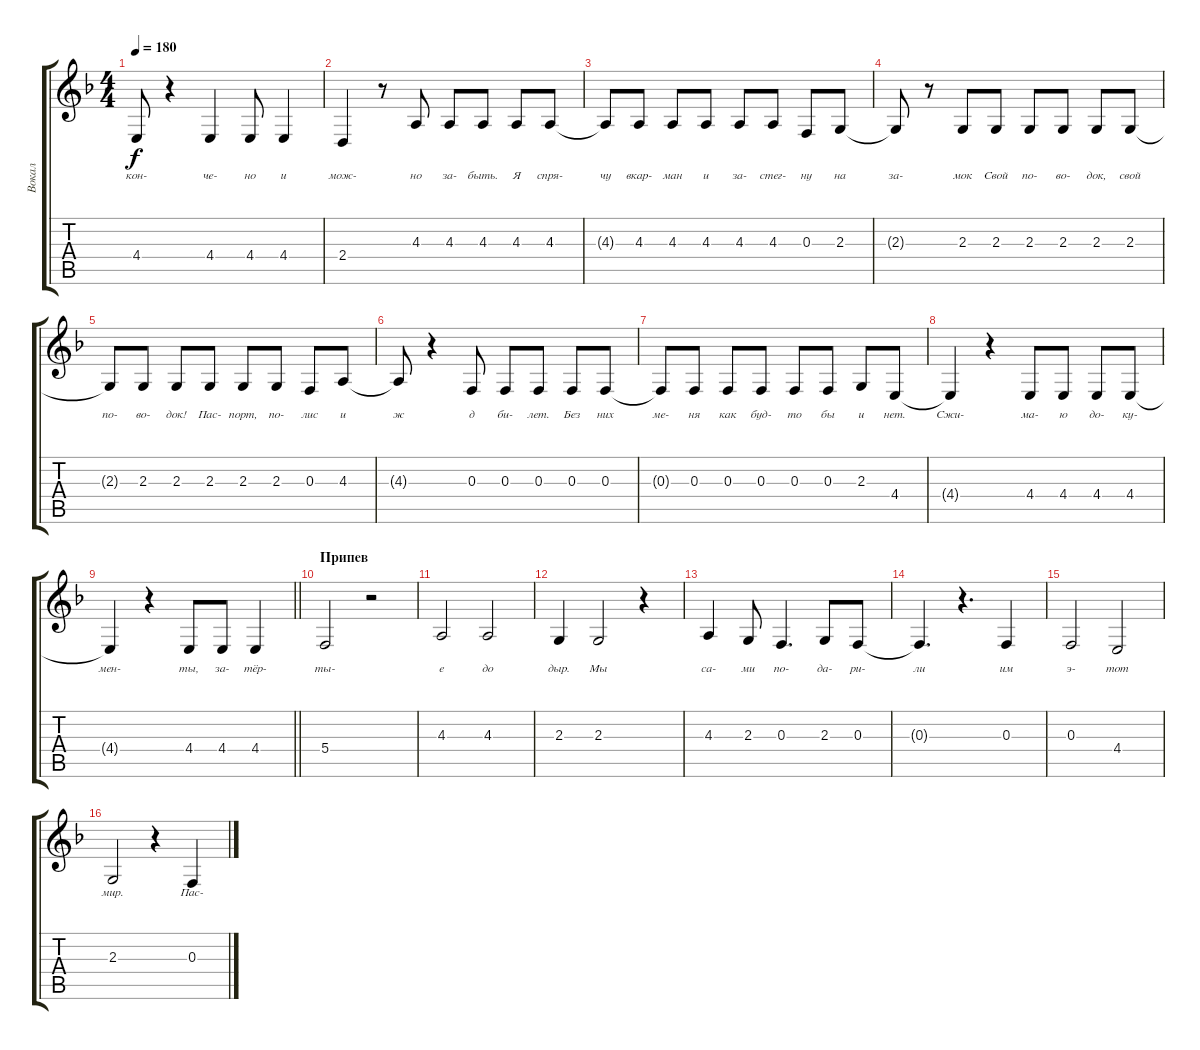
\track ("Вокал" "Вокал") {instrument violin}
\staff {score tabs}
\tuning (D4 A3 F3 C3 G2 C2) {hide}
\ts (4 4)
\tempo 180
\clef g2
\ks dminor
4.4{t}.8{lyrics (0 "кон-") lyrics (1 "") lyrics (2 "") lyrics (3 "") lyrics (4 "") dy f} r.4 4.4.4{lyrics (0 "че-") lyrics (1 "") lyrics (2 "") lyrics (3 "") lyrics (4 "")} 4.4.8{lyrics (0 "но") lyrics (1 "") lyrics (2 "") lyrics (3 "") lyrics (4 "")} 4.4.4{lyrics (0 "и") lyrics (1 "") lyrics (2 "") lyrics (3 "") lyrics (4 "")} |
2.4.4{lyrics (0 "мож-") lyrics (1 "") lyrics (2 "") lyrics (3 "") lyrics (4 "")} r.8 4.3.8{lyrics (0 "но") lyrics (1 "") lyrics (2 "") lyrics (3 "") lyrics (4 "")} 4.3.8{lyrics (0 "за-") lyrics (1 "") lyrics (2 "") lyrics (3 "") lyrics (4 "")} 4.3.8{lyrics (0 "быть.") lyrics (1 "") lyrics (2 "") lyrics (3 "") lyrics (4 "")} 4.3.8{lyrics (0 "Я") lyrics (1 "") lyrics (2 "") lyrics (3 "") lyrics (4 "")} 4.3.8{lyrics (0 "спря-") lyrics (1 "") lyrics (2 "") lyrics (3 "") lyrics (4 "")} |
4.3{t}.8{lyrics (0 "чу") lyrics (1 "") lyrics (2 "") lyrics (3 "") lyrics (4 "")} 4.3.8{lyrics (0 "вкар-") lyrics (1 "") lyrics (2 "") lyrics (3 "") lyrics (4 "")} 4.3.8{lyrics (0 "ман") lyrics (1 "") lyrics (2 "") lyrics (3 "") lyrics (4 "")} 4.3.8{lyrics (0 "и") lyrics (1 "") lyrics (2 "") lyrics (3 "") lyrics (4 "")} 4.3.8{lyrics (0 "за-") lyrics (1 "") lyrics (2 "") lyrics (3 "") lyrics (4 "")} 4.3.8{lyrics (0 "стег-") lyrics (1 "") lyrics (2 "") lyrics (3 "") lyrics (4 "")} 0.3.8{lyrics (0 "ну") lyrics (1 "") lyrics (2 "") lyrics (3 "") lyrics (4 "")} 2.3.8{lyrics (0 "на") lyrics (1 "") lyrics (2 "") lyrics (3 "") lyrics (4 "")} |
2.3{t}.8{lyrics (0 "за-") lyrics (1 "") lyrics (2 "") lyrics (3 "") lyrics (4 "")} r.8 2.3.8{lyrics (0 "мок") lyrics (1 "") lyrics (2 "") lyrics (3 "") lyrics (4 "")} 2.3.8{lyrics (0 "Свой") lyrics (1 "") lyrics (2 "") lyrics (3 "") lyrics (4 "")} 2.3.8{lyrics (0 "по-") lyrics (1 "") lyrics (2 "") lyrics (3 "") lyrics (4 "")} 2.3.8{lyrics (0 "во-") lyrics (1 "") lyrics (2 "") lyrics (3 "") lyrics (4 "")} 2.3.8{lyrics (0 "док,") lyrics (1 "") lyrics (2 "") lyrics (3 "") lyrics (4 "")} 2.3.8{lyrics (0 "свой") lyrics (1 "") lyrics (2 "") lyrics (3 "") lyrics (4 "")} |
2.3{t}.8{lyrics (0 "по-") lyrics (1 "") lyrics (2 "") lyrics (3 "") lyrics (4 "")} 2.3.8{lyrics (0 "во-") lyrics (1 "") lyrics (2 "") lyrics (3 "") lyrics (4 "")} 2.3.8{lyrics (0 "док!") lyrics (1 "") lyrics (2 "") lyrics (3 "") lyrics (4 "")} 2.3.8{lyrics (0 "Пас-") lyrics (1 "") lyrics (2 "") lyrics (3 "") lyrics (4 "")} 2.3.8{lyrics (0 "порт,") lyrics (1 "") lyrics (2 "") lyrics (3 "") lyrics (4 "")} 2.3.8{lyrics (0 "по-") lyrics (1 "") lyrics (2 "") lyrics (3 "") lyrics (4 "")} 0.3.8{lyrics (0 "лис") lyrics (1 "") lyrics (2 "") lyrics (3 "") lyrics (4 "")} 4.3.8{lyrics (0 "и") lyrics (1 "") lyrics (2 "") lyrics (3 "") lyrics (4 "")} |
4.3{t}.8{lyrics (0 "ж") lyrics (1 "") lyrics (2 "") lyrics (3 "") lyrics (4 "")} r.4 0.3.8{lyrics (0 "д") lyrics (1 "") lyrics (2 "") lyrics (3 "") lyrics (4 "")} 0.3.8{lyrics (0 "би-") lyrics (1 "") lyrics (2 "") lyrics (3 "") lyrics (4 "")} 0.3.8{lyrics (0 "лет.") lyrics (1 "") lyrics (2 "") lyrics (3 "") lyrics (4 "")} 0.3.8{lyrics (0 "Без") lyrics (1 "") lyrics (2 "") lyrics (3 "") lyrics (4 "")} 0.3.8{lyrics (0 "них") lyrics (1 "") lyrics (2 "") lyrics (3 "") lyrics (4 "")} |
0.3{t}.8{lyrics (0 "ме-") lyrics (1 "") lyrics (2 "") lyrics (3 "") lyrics (4 "")} 0.3.8{lyrics (0 "ня") lyrics (1 "") lyrics (2 "") lyrics (3 "") lyrics (4 "")} 0.3.8{lyrics (0 "как") lyrics (1 "") lyrics (2 "") lyrics (3 "") lyrics (4 "")} 0.3.8{lyrics (0 "буд-") lyrics (1 "") lyrics (2 "") lyrics (3 "") lyrics (4 "")} 0.3.8{lyrics (0 "то") lyrics (1 "") lyrics (2 "") lyrics (3 "") lyrics (4 "")} 0.3.8{lyrics (0 "бы") lyrics (1 "") lyrics (2 "") lyrics (3 "") lyrics (4 "")} 2.3.8{lyrics (0 "и") lyrics (1 "") lyrics (2 "") lyrics (3 "") lyrics (4 "")} 4.4.8{lyrics (0 "нет.") lyrics (1 "") lyrics (2 "") lyrics (3 "") lyrics (4 "")} |
4.4{t}.4{lyrics (0 "Сжи-") lyrics (1 "") lyrics (2 "") lyrics (3 "") lyrics (4 "")} r.4 4.4.8{lyrics (0 "ма-") lyrics (1 "") lyrics (2 "") lyrics (3 "") lyrics (4 "")} 4.4.8{lyrics (0 "ю") lyrics (1 "") lyrics (2 "") lyrics (3 "") lyrics (4 "")} 4.4.8{lyrics (0 "до-") lyrics (1 "") lyrics (2 "") lyrics (3 "") lyrics (4 "")} 4.4.8{lyrics (0 "ку-") lyrics (1 "") lyrics (2 "") lyrics (3 "") lyrics (4 "")} |
\barLineRight lightlight
4.4{t}.4{lyrics (0 "мен-") lyrics (1 "") lyrics (2 "") lyrics (3 "") lyrics (4 "")} r.4 4.4.8{lyrics (0 "ты,") lyrics (1 "") lyrics (2 "") lyrics (3 "") lyrics (4 "")} 4.4.8{lyrics (0 "за-") lyrics (1 "") lyrics (2 "") lyrics (3 "") lyrics (4 "")} 4.4.4{lyrics (0 "тёр-") lyrics (1 "") lyrics (2 "") lyrics (3 "") lyrics (4 "")} |
\section ("" "Припев")
5.4.2{lyrics (0 "ты-") lyrics (1 "") lyrics (2 "") lyrics (3 "") lyrics (4 "")} r.2 |
4.3.2{lyrics (0 "е") lyrics (1 "") lyrics (2 "") lyrics (3 "") lyrics (4 "")} 4.3.2{lyrics (0 "до") lyrics (1 "") lyrics (2 "") lyrics (3 "") lyrics (4 "")} |
2.3.4{lyrics (0 "дыр.") lyrics (1 "") lyrics (2 "") lyrics (3 "") lyrics (4 "")} 2.3.2{lyrics (0 "Мы") lyrics (1 "") lyrics (2 "") lyrics (3 "") lyrics (4 "")} r.4 |
4.3.4{lyrics (0 "са-") lyrics (1 "") lyrics (2 "") lyrics (3 "") lyrics (4 "")} 2.3.8{lyrics (0 "ми") lyrics (1 "") lyrics (2 "") lyrics (3 "") lyrics (4 "")} 0.3.4{d lyrics (0 "по-") lyrics (1 "") lyrics (2 "") lyrics (3 "") lyrics (4 "")} 2.3.8{lyrics (0 "да-") lyrics (1 "") lyrics (2 "") lyrics (3 "") lyrics (4 "")} 0.3.8{lyrics (0 "ри-") lyrics (1 "") lyrics (2 "") lyrics (3 "") lyrics (4 "")} |
0.3{t}.4{d lyrics (0 "ли") lyrics (1 "") lyrics (2 "") lyrics (3 "") lyrics (4 "")} r.4{d} 0.3.4{lyrics (0 "им") lyrics (1 "") lyrics (2 "") lyrics (3 "") lyrics (4 "")} |
0.3.2{lyrics (0 "э-") lyrics (1 "") lyrics (2 "") lyrics (3 "") lyrics (4 "")} 4.4.2{lyrics (0 "тот") lyrics (1 "") lyrics (2 "") lyrics (3 "") lyrics (4 "")} |
2.3.2{lyrics (0 "мир.") lyrics (1 "") lyrics (2 "") lyrics (3 "") lyrics (4 "")} r.4 0.3.4{lyrics (0 "Пас-") lyrics (1 "") lyrics (2 "") lyrics (3 "") lyrics (4 "")}
